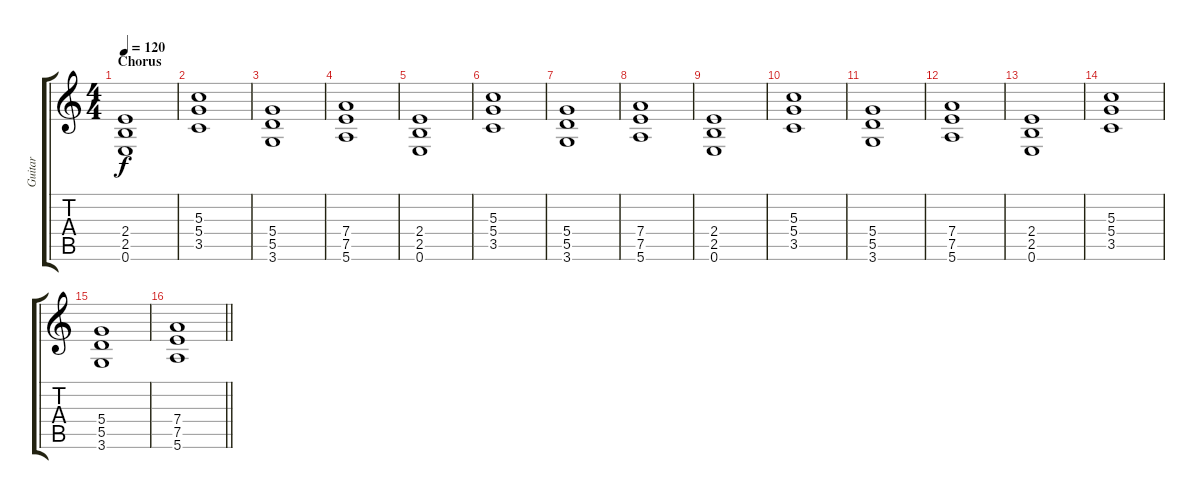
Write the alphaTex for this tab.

\track ("Guitar" "Guitar") {instrument distortionguitar}
\staff {score tabs}
\tuning (E4 B3 G3 D3 A2 E2) {hide}
\ts (4 4)
\section ("" "Chorus")
\tempo 120
\clef g2
\ks c
(2.4 2.5 0.6).1{dy f} |
(5.3 5.4 3.5).1 |
(5.4 5.5 3.6).1 |
(7.4 7.5 5.6).1 |
(2.4 2.5 0.6).1 |
(5.3 5.4 3.5).1 |
(5.4 5.5 3.6).1 |
(7.4 7.5 5.6).1 |
(2.4 2.5 0.6).1 |
(5.3 5.4 3.5).1 |
(5.4 5.5 3.6).1 |
(7.4 7.5 5.6).1 |
(2.4 2.5 0.6).1 |
(5.3 5.4 3.5).1 |
(5.4 5.5 3.6).1 |
\barLineRight lightlight
(7.4 7.5 5.6).1
